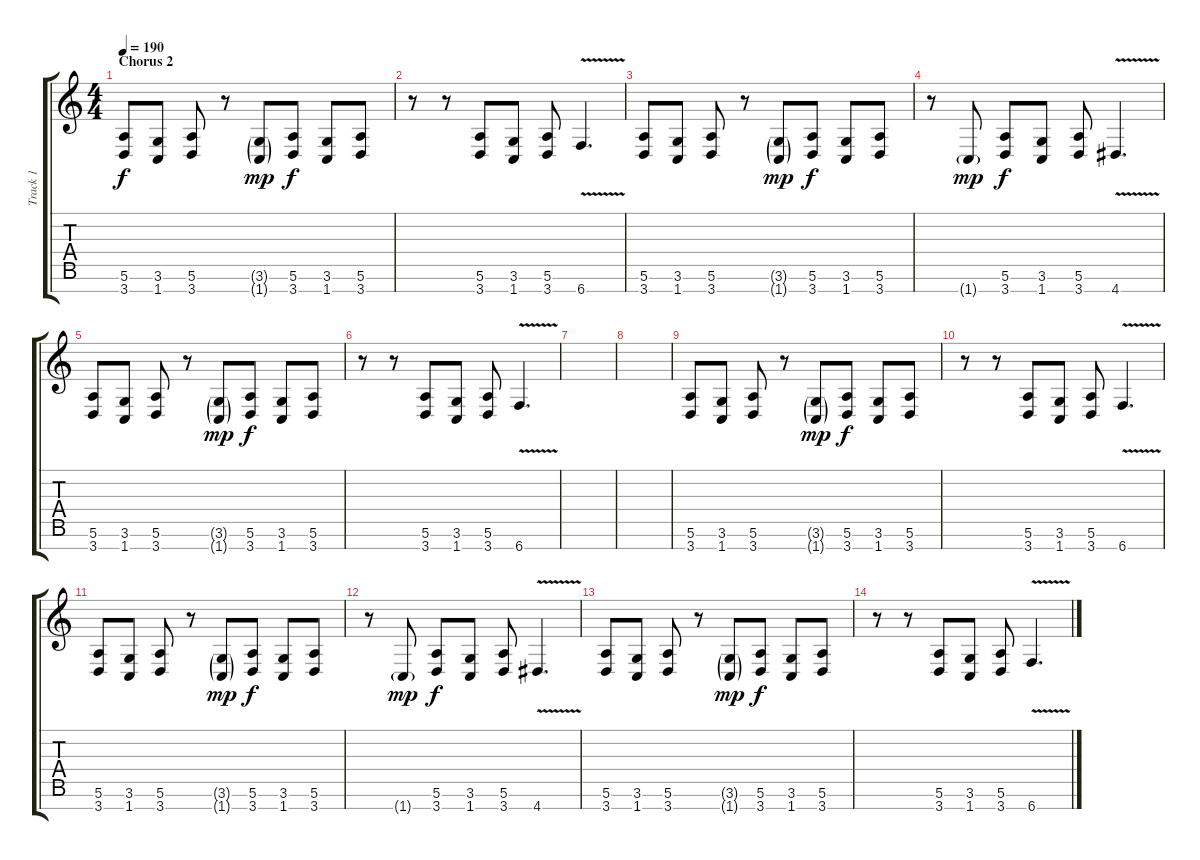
\track ("Track 1" "Track 1") {instrument overdrivenguitar}
\staff {score tabs}
\tuning (E4 B3 G3 D3 A2 E2 B1) {hide}
\ts (4 4)
\section ("" "Chorus 2")
\tempo 190
\clef g2
\ks c
(5.6 3.7).8{dy f} (3.6 1.7).8 (5.6 3.7).8 r.8 (3.6{g} 1.7{g}).8{dy mp} (5.6 3.7).8{dy f} (3.6 1.7).8 (5.6 3.7).8 |
r.8 r.8 (5.6 3.7).8 (3.6 1.7).8 (5.6 3.7).8 6.7{v}.4{d} |
(5.6 3.7).8 (3.6 1.7).8 (5.6 3.7).8 r.8 (3.6{g} 1.7{g}).8{dy mp} (5.6 3.7).8{dy f} (3.6 1.7).8 (5.6 3.7).8 |
r.8 1.7{g}.8{dy mp} (5.6 3.7).8{dy f} (3.6 1.7).8 (5.6 3.7).8 4.7{v}.4{d} |
(5.6 3.7).8 (3.6 1.7).8 (5.6 3.7).8 r.8 (3.6{g} 1.7{g}).8{dy mp} (5.6 3.7).8{dy f} (3.6 1.7).8 (5.6 3.7).8 |
r.8 r.8 (5.6 3.7).8 (3.6 1.7).8 (5.6 3.7).8 6.7{v}.4{d} |
|
|
(5.6 3.7).8 (3.6 1.7).8 (5.6 3.7).8 r.8 (3.6{g} 1.7{g}).8{dy mp} (5.6 3.7).8{dy f} (3.6 1.7).8 (5.6 3.7).8 |
r.8 r.8 (5.6 3.7).8 (3.6 1.7).8 (5.6 3.7).8 6.7{v}.4{d} |
(5.6 3.7).8 (3.6 1.7).8 (5.6 3.7).8 r.8 (3.6{g} 1.7{g}).8{dy mp} (5.6 3.7).8{dy f} (3.6 1.7).8 (5.6 3.7).8 |
r.8 1.7{g}.8{dy mp} (5.6 3.7).8{dy f} (3.6 1.7).8 (5.6 3.7).8 4.7{v}.4{d} |
(5.6 3.7).8 (3.6 1.7).8 (5.6 3.7).8 r.8 (3.6{g} 1.7{g}).8{dy mp} (5.6 3.7).8{dy f} (3.6 1.7).8 (5.6 3.7).8 |
r.8 r.8 (5.6 3.7).8 (3.6 1.7).8 (5.6 3.7).8 6.7{v}.4{d}
